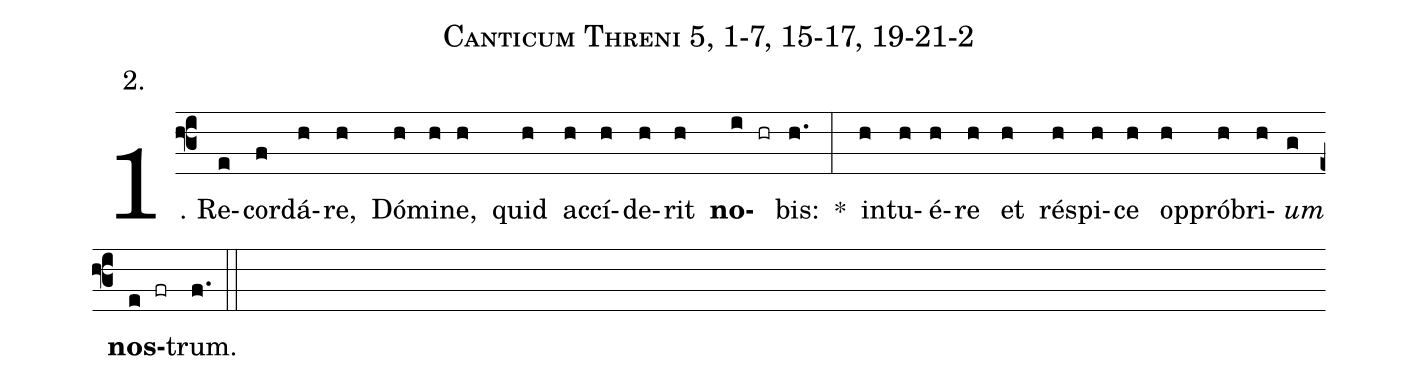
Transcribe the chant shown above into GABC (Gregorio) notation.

name: Canticum Threni 5, 1-7, 15-17, 19-21-2;
annotation: 2.;
%%
(f3)1. Re(e)cor(f)dá(h)re,(h) Dó(h)mi(h)ne,(h) quid(h) ac(h)cí(h)de(h)rit(h) <b>no</b>(i hr)bis:(h.) *(:) in(h)tu(h)é(h)re(h) et(h) ré(h)spi(h)ce(h) op(h)pró(h)bri(h)<i>um</i>(g) <b>nos</b>(e fr)trum.(f.) (::)
